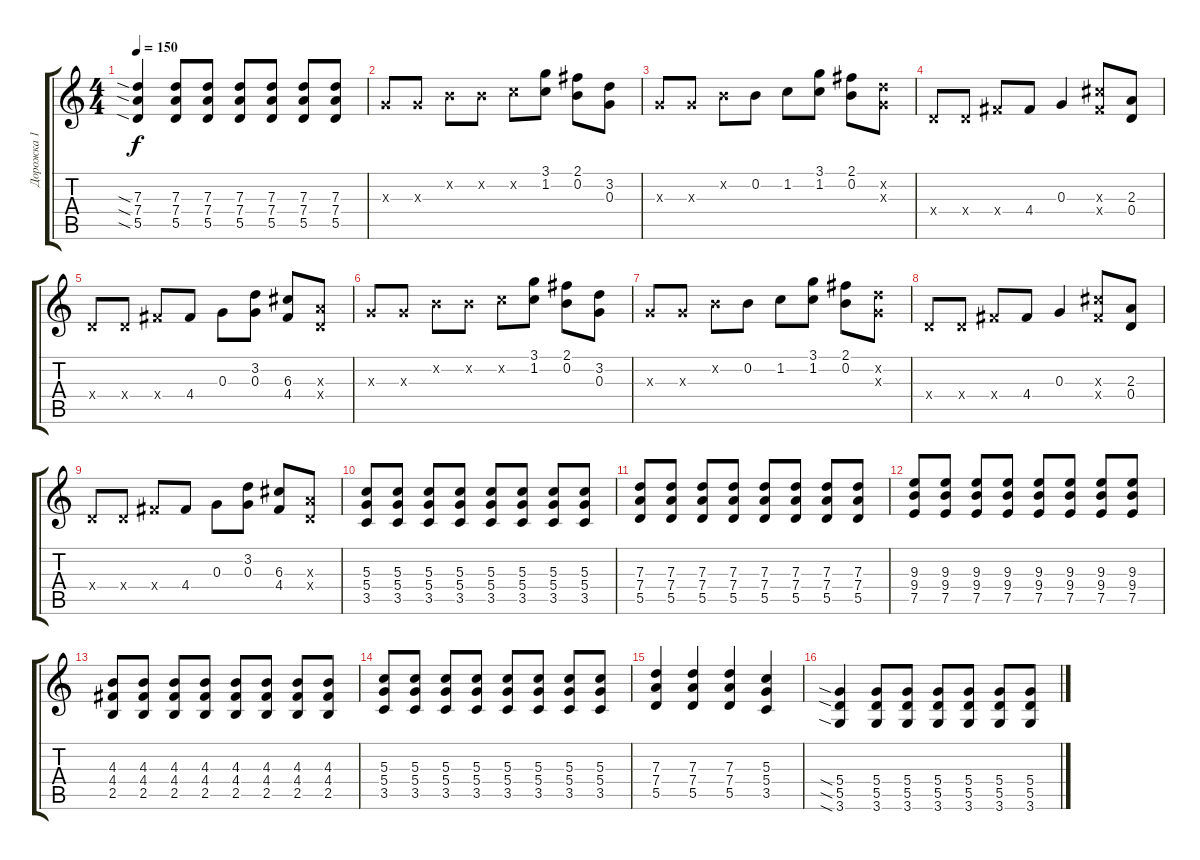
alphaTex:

\track ("Дорожка 1" "Дорожка 1") {instrument distortionguitar}
\staff {score tabs}
\tuning (E4 B3 G3 D3 A2 E2) {hide}
\ts (4 4)
\tempo 150
\clef g2
\ks c
(7.3{sia} 7.4{sia} 5.5{sia}).4{dy f} (7.3 7.4 5.5).8 (7.3 7.4 5.5).8 (7.3 7.4 5.5).8 (7.3 7.4 5.5).8 (7.3 7.4 5.5).8 (7.3 7.4 5.5).8 |
0.3{x}.8 0.3{x}.8 0.2{x}.8 0.2{x}.8 1.2{x}.8 (3.1 1.2).8 (2.1 0.2).8 (3.2 0.3).8 |
0.3{x}.8 0.3{x}.8 0.2{x}.8 0.2.8 1.2.8 (3.1 1.2).8 (2.1 0.2).8 (3.2{x} 0.3{x}).8 |
0.4{x}.8 0.4{x}.8 4.4{x}.8 4.4.8 0.3.4 (6.3{x} 4.4{x}).8 (2.3 0.4).8 |
0.4{x}.8 0.4{x}.8 4.4{x}.8 4.4.8 0.3.8 (3.2 0.3).8 (6.3 4.4).8 (2.3{x} 0.4{x}).8 |
0.3{x}.8 0.3{x}.8 0.2{x}.8 0.2{x}.8 1.2{x}.8 (3.1 1.2).8 (2.1 0.2).8 (3.2 0.3).8 |
0.3{x}.8 0.3{x}.8 0.2{x}.8 0.2.8 1.2.8 (3.1 1.2).8 (2.1 0.2).8 (3.2{x} 0.3{x}).8 |
0.4{x}.8 0.4{x}.8 4.4{x}.8 4.4.8 0.3.4 (6.3{x} 4.4{x}).8 (2.3 0.4).8 |
0.4{x}.8 0.4{x}.8 4.4{x}.8 4.4.8 0.3.8 (3.2 0.3).8 (6.3 4.4).8 (2.3{x} 0.4{x}).8 |
(5.3 5.4 3.5).8 (5.3 5.4 3.5).8 (5.3 5.4 3.5).8 (5.3 5.4 3.5).8 (5.3 5.4 3.5).8 (5.3 5.4 3.5).8 (5.3 5.4 3.5).8 (5.3 5.4 3.5).8 |
(7.3 7.4 5.5).8 (7.3 7.4 5.5).8 (7.3 7.4 5.5).8 (7.3 7.4 5.5).8 (7.3 7.4 5.5).8 (7.3 7.4 5.5).8 (7.3 7.4 5.5).8 (7.3 7.4 5.5).8 |
(9.3 9.4 7.5).8 (9.3 9.4 7.5).8 (9.3 9.4 7.5).8 (9.3 9.4 7.5).8 (9.3 9.4 7.5).8 (9.3 9.4 7.5).8 (9.3 9.4 7.5).8 (9.3 9.4 7.5).8 |
(4.3 4.4 2.5).8 (4.3 4.4 2.5).8 (4.3 4.4 2.5).8 (4.3 4.4 2.5).8 (4.3 4.4 2.5).8 (4.3 4.4 2.5).8 (4.3 4.4 2.5).8 (4.3 4.4 2.5).8 |
(5.3 5.4 3.5).8 (5.3 5.4 3.5).8 (5.3 5.4 3.5).8 (5.3 5.4 3.5).8 (5.3 5.4 3.5).8 (5.3 5.4 3.5).8 (5.3 5.4 3.5).8 (5.3 5.4 3.5).8 |
(7.3 7.4 5.5).4 (7.3 7.4 5.5).4 (7.3 7.4 5.5).4 (5.3 5.4 3.5).4 |
(5.4{sia} 5.5{sia} 3.6{sia}).4 (5.4 5.5 3.6).8 (5.4 5.5 3.6).8 (5.4 5.5 3.6).8 (5.4 5.5 3.6).8 (5.4 5.5 3.6).8 (5.4 5.5 3.6).8
